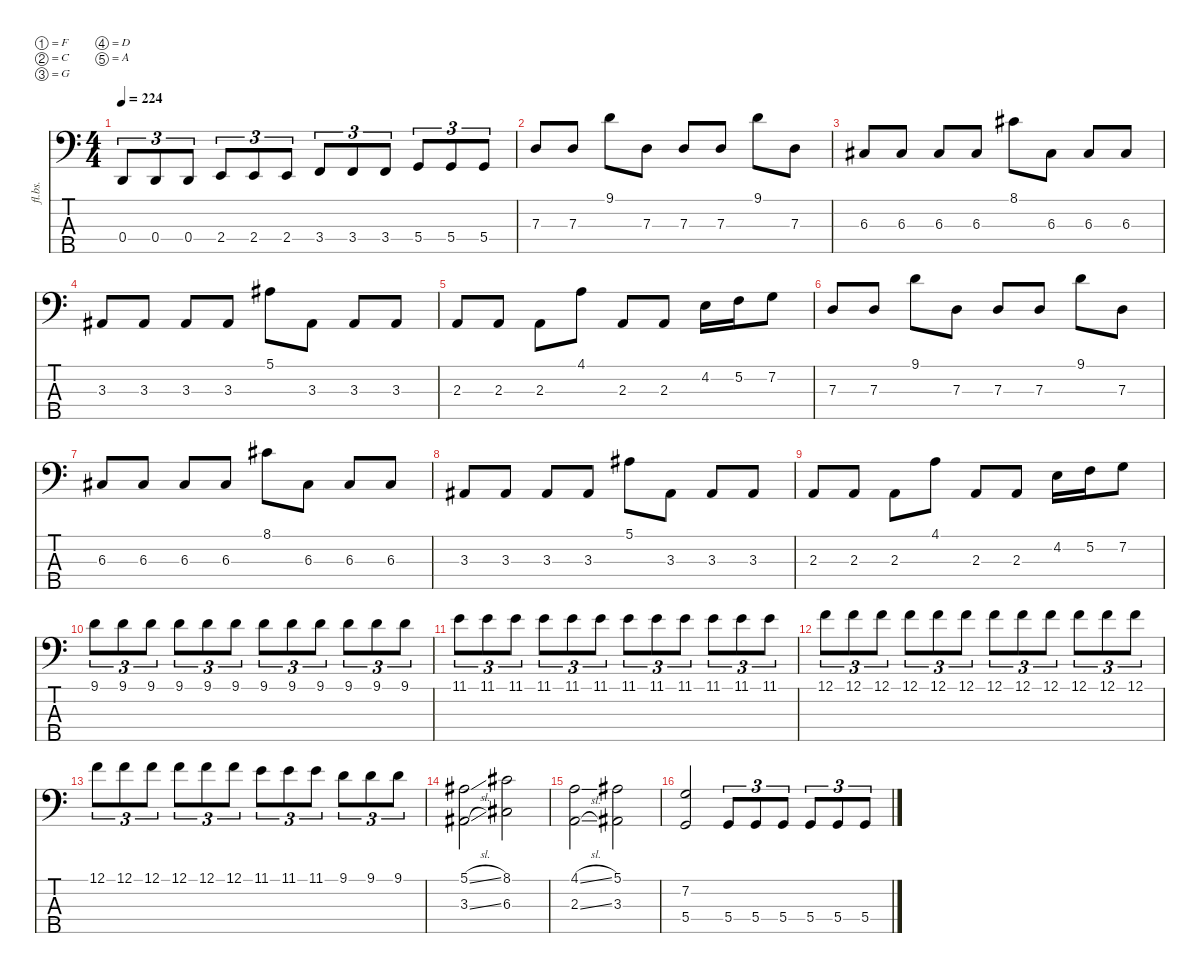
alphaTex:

\defaultSystemsLayout 4
\hideDynamics
\bracketExtendMode nobrackets
\otherSystemsTrackNameOrientation horizontal
\track ("Bass" "fl.bs.") {instrument fretlessbass}
\staff {score tabs}
\tuning (F2 C2 G1 D1 A0)
\ts (4 4)
\tempo 224
\clef f4
\ks c
0.4.8{tu (3 2) dy f beam Up} 0.4.8{tu (3 2) beam Up} 0.4.8{tu (3 2) beam Up} 2.4.8{tu (3 2) beam Up} 2.4.8{tu (3 2) beam Up} 2.4.8{tu (3 2) beam Up} 3.4.8{tu (3 2) beam Up} 3.4.8{tu (3 2) beam Up} 3.4.8{tu (3 2) beam Up} 5.4.8{tu (3 2) beam Up} 5.4.8{tu (3 2) beam Up} 5.4.8{tu (3 2) beam Up} |
7.3.8{beam Up} 7.3.8{beam Up} 9.1.8{beam Down} 7.3.8{beam Down} 7.3.8{beam Up} 7.3.8{beam Up} 9.1.8{beam Down} 7.3.8{beam Down} |
6.3{acc #}.8{beam Up} 6.3{acc #}.8{beam Up} 6.3{acc #}.8{beam Up} 6.3{acc #}.8{beam Up} 8.1{acc #}.8{beam Down} 6.3{acc #}.8{beam Down} 6.3{acc #}.8{beam Up} 6.3{acc #}.8{beam Up} |
3.3{acc #}.8{beam Up} 3.3{acc #}.8{beam Up} 3.3{acc #}.8{beam Up} 3.3{acc #}.8{beam Up} 5.1{acc #}.8{beam Down} 3.3{acc #}.8{beam Down} 3.3{acc #}.8{beam Up} 3.3{acc #}.8{beam Up} |
2.3.8{beam Up} 2.3.8{beam Up} 2.3.8{beam Down} 4.1.8{beam Down} 2.3.8{beam Up} 2.3.8{beam Up} 4.2.16{beam Down} 5.2.16{beam Down} 7.2.8{beam Down} |
7.3.8{beam Up} 7.3.8{beam Up} 9.1.8{beam Down} 7.3.8{beam Down} 7.3.8{beam Up} 7.3.8{beam Up} 9.1.8{beam Down} 7.3.8{beam Down} |
6.3{acc #}.8{beam Up} 6.3{acc #}.8{beam Up} 6.3{acc #}.8{beam Up} 6.3{acc #}.8{beam Up} 8.1{acc #}.8{beam Down} 6.3{acc #}.8{beam Down} 6.3{acc #}.8{beam Up} 6.3{acc #}.8{beam Up} |
3.3{acc #}.8{beam Up} 3.3{acc #}.8{beam Up} 3.3{acc #}.8{beam Up} 3.3{acc #}.8{beam Up} 5.1{acc #}.8{beam Down} 3.3{acc #}.8{beam Down} 3.3{acc #}.8{beam Up} 3.3{acc #}.8{beam Up} |
2.3.8{beam Up} 2.3.8{beam Up} 2.3.8{beam Down} 4.1.8{beam Down} 2.3.8{beam Up} 2.3.8{beam Up} 4.2.16{beam Down} 5.2.16{beam Down} 7.2.8{beam Down} |
9.1.8{tu (3 2) beam Down} 9.1.8{tu (3 2) beam Down} 9.1.8{tu (3 2) beam Down} 9.1.8{tu (3 2) beam Down} 9.1.8{tu (3 2) beam Down} 9.1.8{tu (3 2) beam Down} 9.1.8{tu (3 2) beam Down} 9.1.8{tu (3 2) beam Down} 9.1.8{tu (3 2) beam Down} 9.1.8{tu (3 2) beam Down} 9.1.8{tu (3 2) beam Down} 9.1.8{tu (3 2) beam Down} |
11.1.8{tu (3 2) beam Down} 11.1.8{tu (3 2) beam Down} 11.1.8{tu (3 2) beam Down} 11.1.8{tu (3 2) beam Down} 11.1.8{tu (3 2) beam Down} 11.1.8{tu (3 2) beam Down} 11.1.8{tu (3 2) beam Down} 11.1.8{tu (3 2) beam Down} 11.1.8{tu (3 2) beam Down} 11.1.8{tu (3 2) beam Down} 11.1.8{tu (3 2) beam Down} 11.1.8{tu (3 2) beam Down} |
12.1.8{tu (3 2) beam Down} 12.1.8{tu (3 2) beam Down} 12.1.8{tu (3 2) beam Down} 12.1.8{tu (3 2) beam Down} 12.1.8{tu (3 2) beam Down} 12.1.8{tu (3 2) beam Down} 12.1.8{tu (3 2) beam Down} 12.1.8{tu (3 2) beam Down} 12.1.8{tu (3 2) beam Down} 12.1.8{tu (3 2) beam Down} 12.1.8{tu (3 2) beam Down} 12.1.8{tu (3 2) beam Down} |
12.1.8{tu (3 2) beam Down} 12.1.8{tu (3 2) beam Down} 12.1.8{tu (3 2) beam Down} 12.1.8{tu (3 2) beam Down} 12.1.8{tu (3 2) beam Down} 12.1.8{tu (3 2) beam Down} 11.1.8{tu (3 2) beam Down} 11.1.8{tu (3 2) beam Down} 11.1.8{tu (3 2) beam Down} 9.1.8{tu (3 2) beam Down} 9.1.8{tu (3 2) beam Down} 9.1.8{tu (3 2) beam Down} |
(5.1{sl acc #} 3.3{sl acc #}).2{beam Down} (8.1{acc #} 6.3{acc #}).2{beam Down} |
(4.1{sl} 2.3{sl}).2{beam Down} (5.1{acc #} 3.3{acc #}).2{beam Down} |
(7.2 5.4).2{beam Up} 5.4.8{tu (3 2) beam Up} 5.4.8{tu (3 2) beam Up} 5.4.8{tu (3 2) beam Up} 5.4.8{tu (3 2) beam Up} 5.4.8{tu (3 2) beam Up} 5.4.8{tu (3 2) beam Up}
